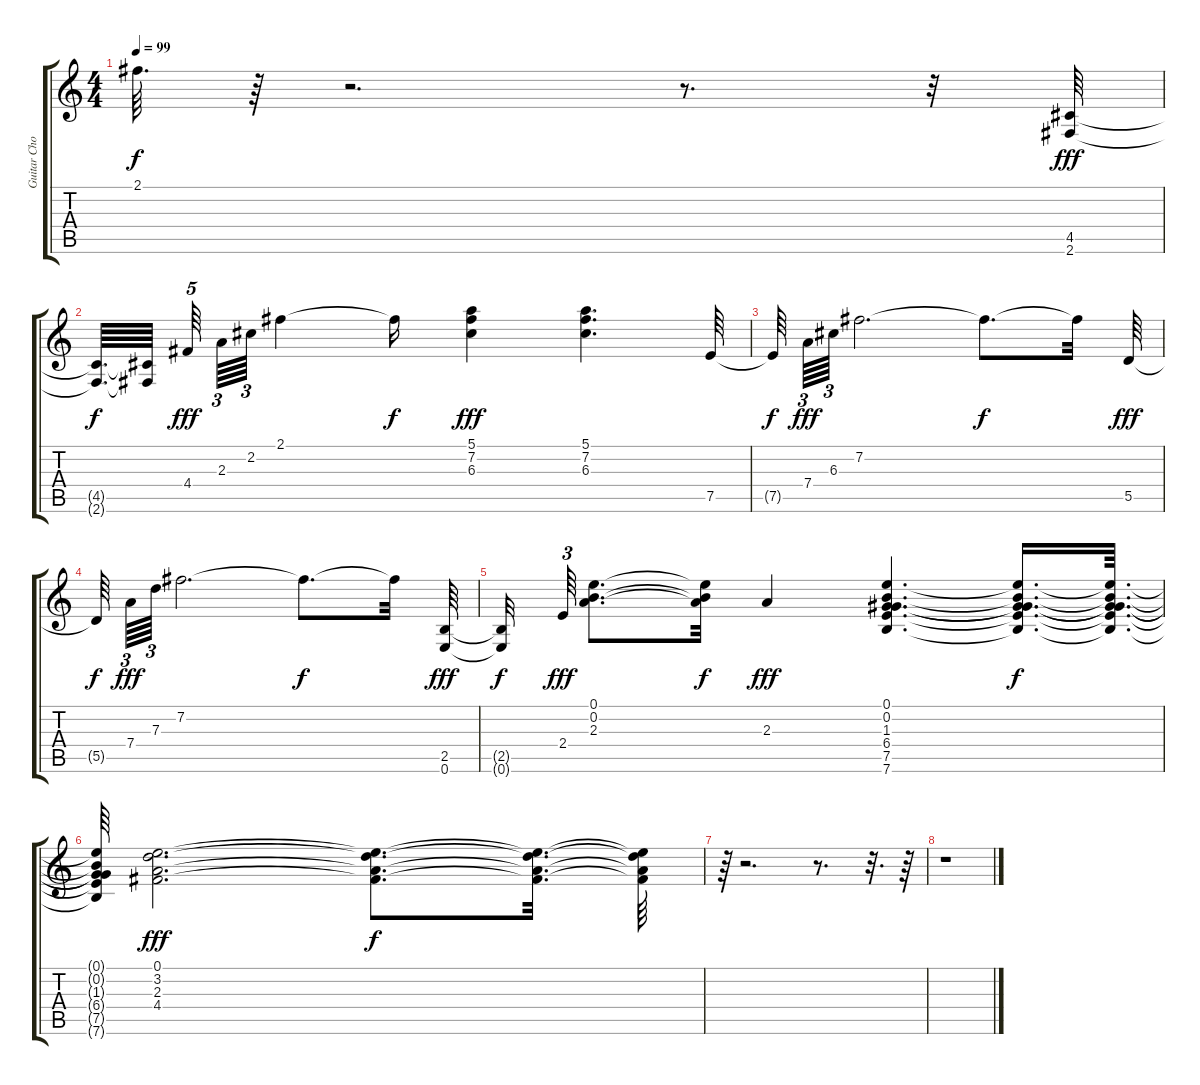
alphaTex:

\track ("Guitar Chords 2" "Guitar Cho") {instrument acousticguitarnylon}
\staff {score tabs}
\tuning (E4 B3 G3 D3 A2 E2) {hide}
\ts (4 4)
\tempo 99
\clef g2
\ks c
2.1{t}.64{d dy f} r.64 r.2{d} r.8{d} r.32 (4.5 2.6).64{dy fff} |
(4.5{t} 2.6{t}).64{d dy f} (4.5{t} 2.6{t}).64{beam splitsecondary} 4.4.64{tu (5 4) dy fff} 2.3.64{tu (3 2)} 2.2.64{tu (3 2)} 2.1.4 2.1{t}.16{dy f} (5.1 7.2 6.3).4{dy fff} (5.1 7.2 6.3).4{d} 7.5.64 |
7.5{t}.64{dy f beam splitsecondary} 7.4.64{tu (3 2) dy fff} 6.3.64{tu (3 2)} 7.2.2{d} 7.2{t}.8{d dy f} 7.2{t}.32 5.5.64{dy fff} |
5.5{t}.64{dy f beam splitsecondary} 7.4.64{tu (3 2) dy fff} 7.3.64{tu (3 2)} 7.2.2{d} 7.2{t}.8{d dy f} 7.2{t}.32 (2.5 0.6).64{dy fff} |
(2.5{t} 0.6{t}).32{dy f beam splitsecondary} 2.4.64{tu (3 2) dy fff} (0.1 0.2 2.3).8{d} (0.1{t} 0.2{t} 2.3{t}).32{dy f} 2.3.4{dy fff} (0.1 0.2 1.3 6.4 7.5 7.6).4{d} (0.1{t} 0.2{t} 1.3{t} 6.4{t} 7.5{t} 7.6{t}).16{d dy f} (0.1{t} 0.2{t} 1.3{t} 6.4{t} 7.5{t} 7.6{t}).64{d} |
(0.1{t} 0.2{t} 1.3{t} 6.4{t} 7.5{t} 7.6{t}).64 (0.1 3.2 2.3 4.4).2{d dy fff} (0.1{t} 3.2{t} 2.3{t} 4.4{t}).8{d dy f} (0.1{t} 3.2{t} 2.3{t} 4.4{t}).32{d} (0.1{t} 3.2{t} 2.3{t} 4.4{t}).64 |
r.64 r.2{d} r.8{d} r.32{d} r.64 |
r.1
